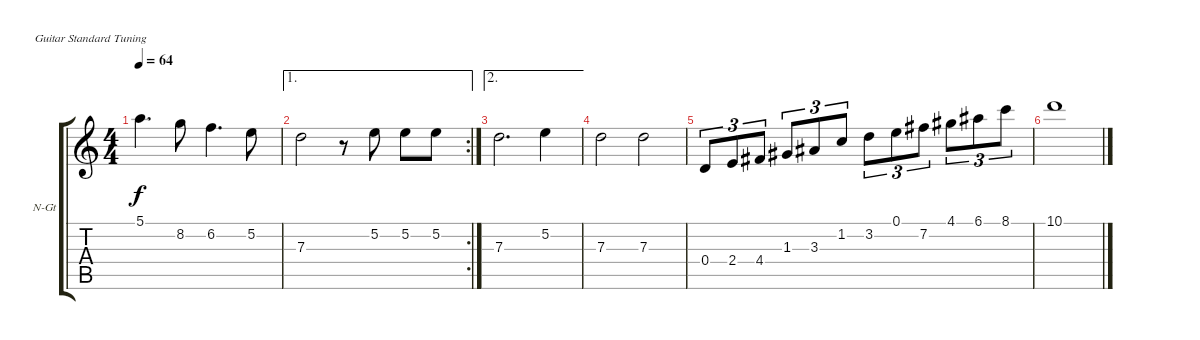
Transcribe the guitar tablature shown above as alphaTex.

\bracketExtendMode groupsimilarinstruments
\firstSystemTrackNameOrientation horizontal
\otherSystemsTrackNameOrientation horizontal
\track ("Violão I" "N-Gt") {instrument acousticguitarnylon}
\staff {score tabs}
\tuning (E4 B3 G3 D3 A2 E2)
\ts (4 4)
\tempo 64
\clef g2
\ks c
5.1.4{d dy f} 8.2.8 6.2.4{d} 5.2.8 |
\ae 1
\rc 2
7.3.2 r.8 5.2.8 5.2.8 5.2.8 |
\ae 2
7.3.2{d} 5.2.4 |
7.3.2 7.3.2 |
0.4.8{tu (3 2)} 2.4.8{tu (3 2)} 4.4.8{tu (3 2)} 1.3.8{tu (3 2)} 3.3.8{tu (3 2)} 1.2.8{tu (3 2)} 3.2.8{tu (3 2)} 0.1.8{tu (3 2)} 7.2.8{tu (3 2)} 4.1.8{tu (3 2)} 6.1.8{tu (3 2)} 8.1.8{tu (3 2)} |
10.1.1
